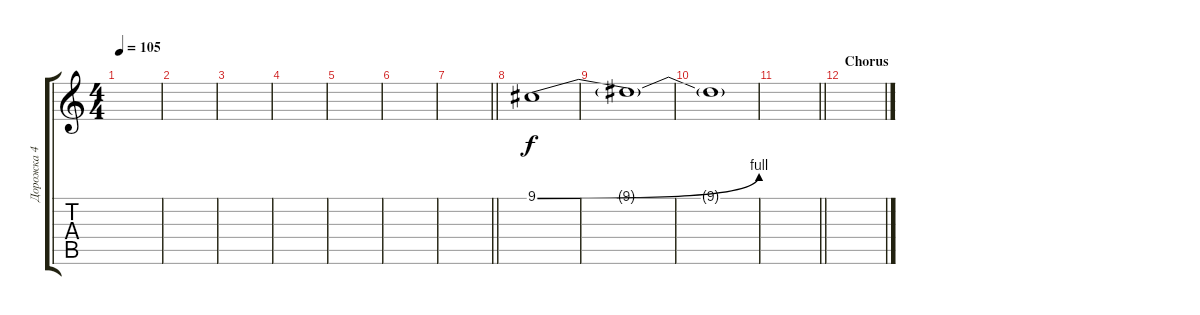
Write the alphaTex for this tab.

\track ("Дорожка 4" "Дорожка 4") {instrument stringensemble1}
\staff {score tabs}
\tuning (E4 B3 G3 D3 A2 E2) {hide}
\ts (4 4)
\tempo 105
\clef g2
\ks c
|
|
|
|
|
|
\barLineRight lightlight
|
9.1{be (bend 0 0 60 4)}.1{volume 0} |
9.1{t}.1 |
9.1{t}.1 |
\barLineRight lightlight
|
\section ("" "Chorus")
